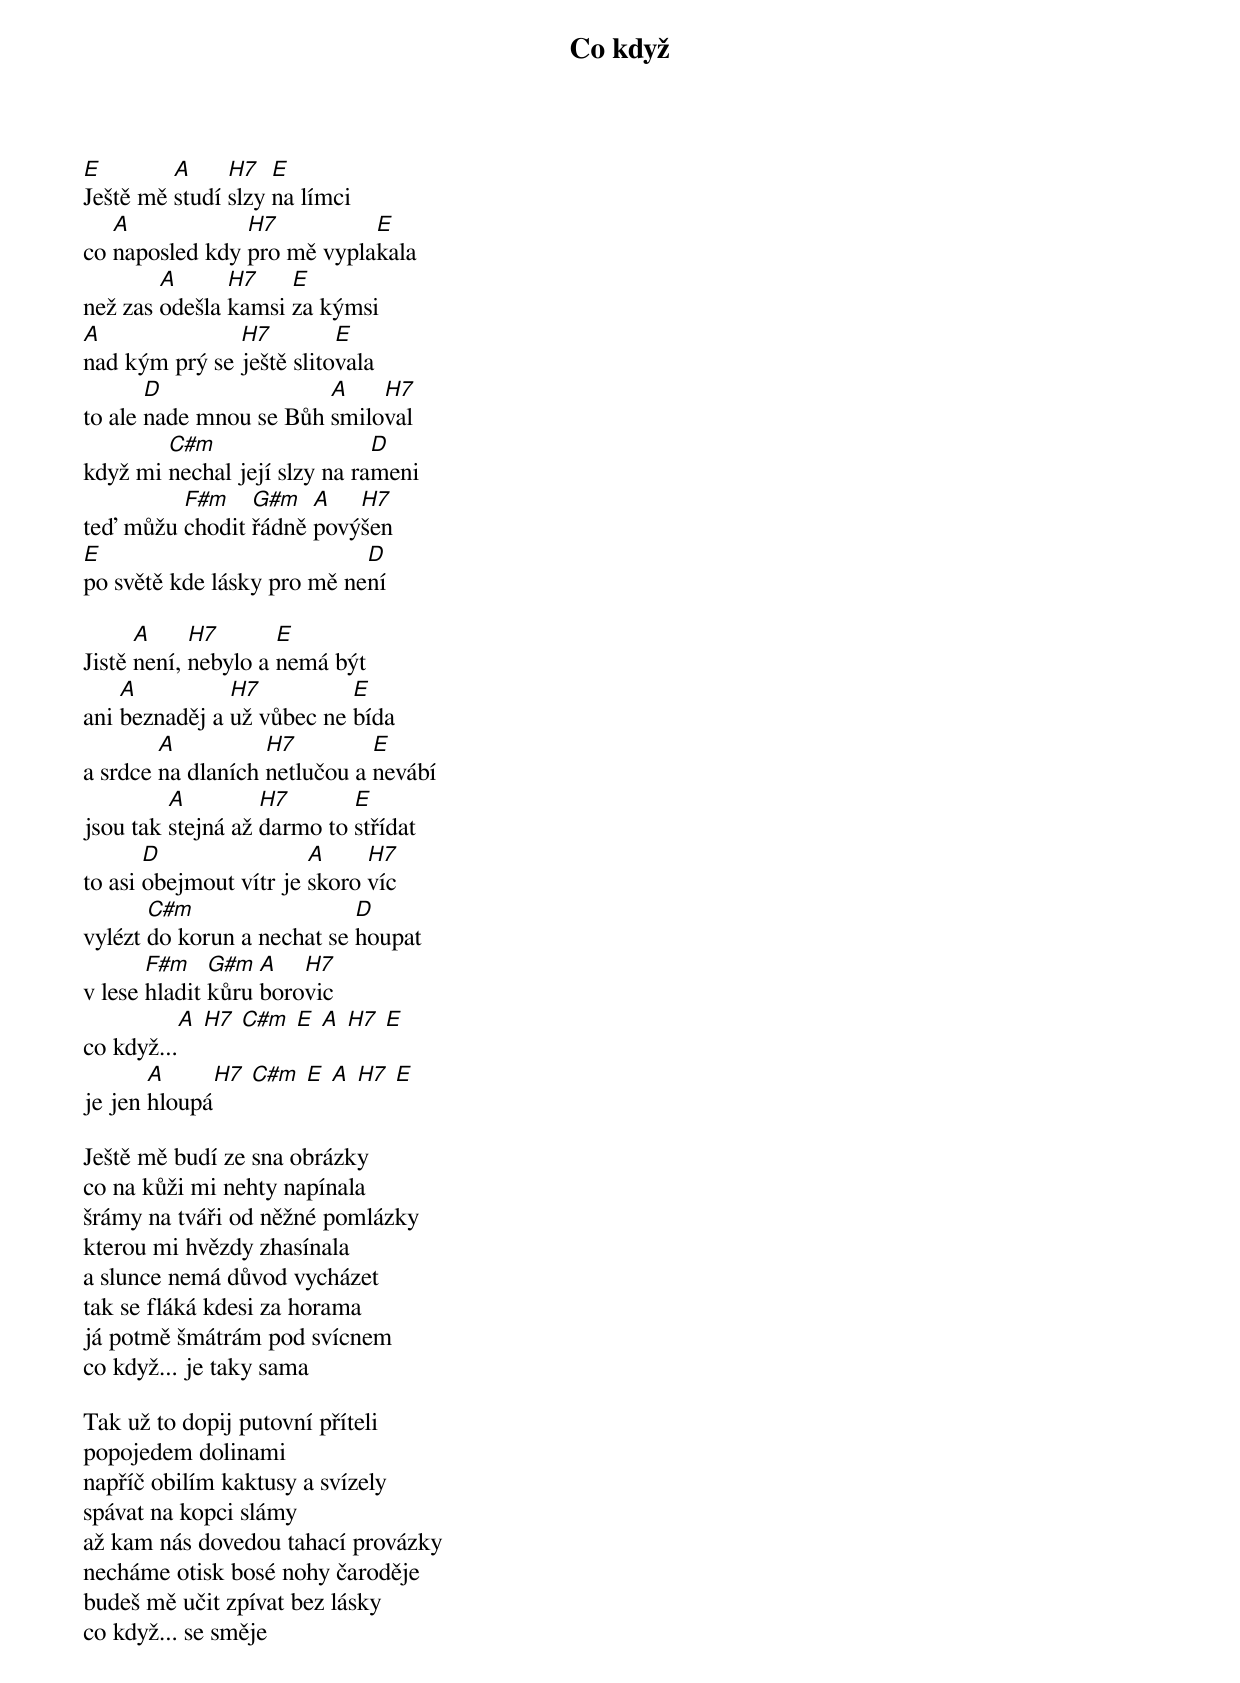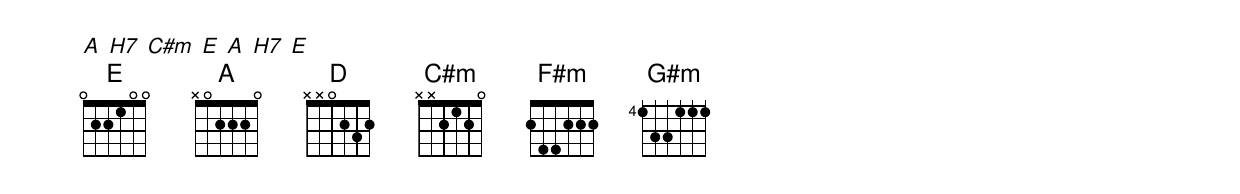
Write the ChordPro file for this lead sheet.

{title: Co když}

[E]Ještě mě [A]studí [H7]slzy [E]na límci
co [A]naposled kdy [H7]pro mě vypla[E]kala
než zas [A]odešla [H7]kamsi [E]za kýmsi
[A]nad kým prý se [H7]ještě slito[E]vala
to ale [D]nade mnou se Bůh [A]smilo[H7]val
když mi [C#m]nechal její slzy na ra[D]meni
teď můžu [F#m]chodit [G#m]řádně [A]pový[H7]šen
[E]po světě kde lásky pro mě ne[D]ní

Jistě [A]není, [H7]nebylo a [E]nemá být
ani [A]beznaděj a [H7]už vůbec ne [E]bída
a srdce [A]na dlaních [H7]netlučou a [E]nevábí
jsou tak [A]stejná až [H7]darmo to [E]střídat
to asi [D]obejmout vítr je [A]skoro [H7]víc
vylézt [C#m]do korun a nechat se [D]houpat
v lese [F#m]hladit [G#m]kůru [A]boro[H7]vic
co když...[A  H7  C#m  E  A  H7  E]
je jen [A]hloupá[H7  C#m  E  A  H7  E]

Ještě mě budí ze sna obrázky
co na kůži mi nehty napínala
šrámy na tváři od něžné pomlázky
kterou mi hvězdy zhasínala
a slunce nemá důvod vycházet
tak se fláká kdesi za horama
já potmě šmátrám pod svícnem
co když... je taky sama

Tak už to dopij putovní příteli
popojedem dolinami
napříč obilím kaktusy a svízely
spávat na kopci slámy
až kam nás dovedou tahací provázky
necháme otisk bosé nohy čaroděje
budeš mě učit zpívat bez lásky
co když... se směje

[A  H7  C#m  E  A  H7  E]
